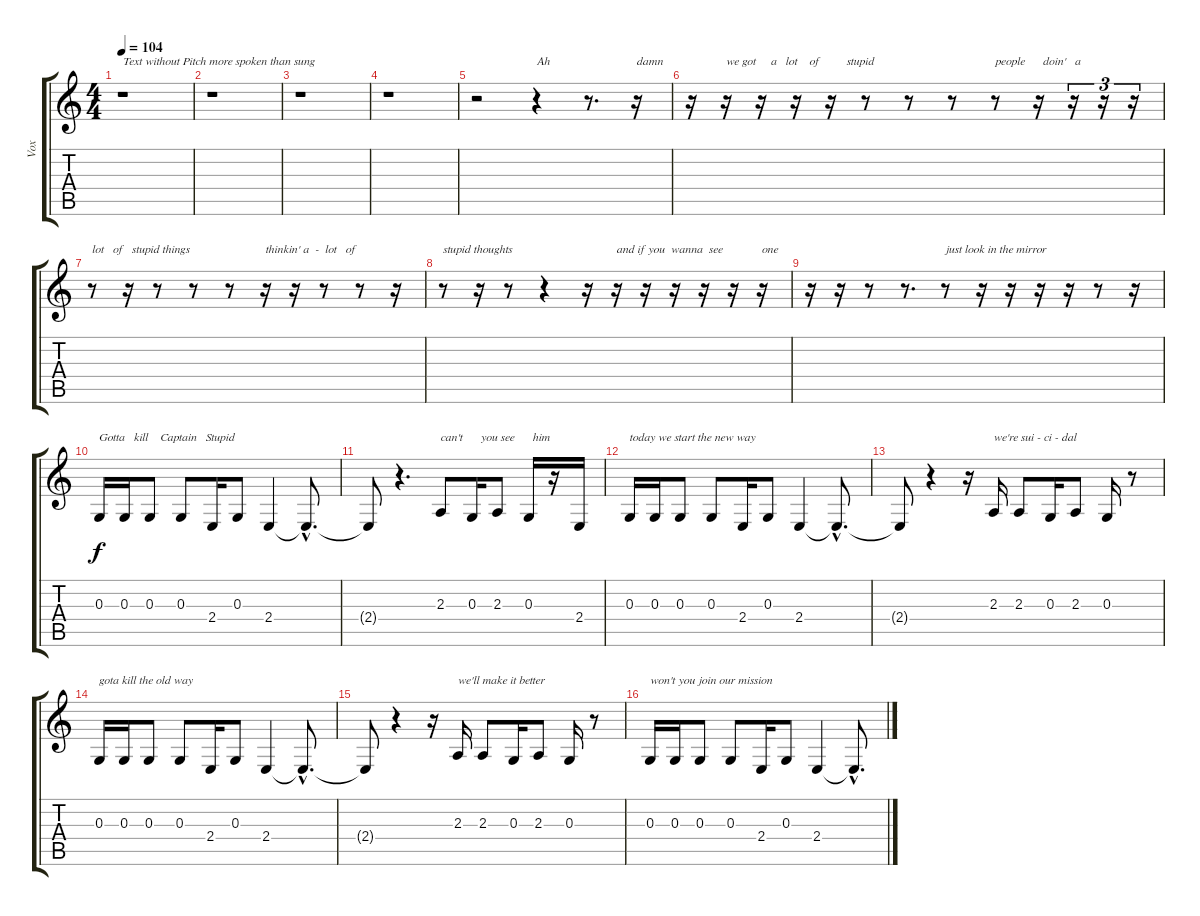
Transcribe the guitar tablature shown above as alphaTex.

\track ("Vox" "Vox") {instrument violin}
\staff {score tabs}
\tuning (E4 B3 G3 D3 A2 E2) {hide}
\ts (4 4)
\tempo 104
\clef g2
\ks c
r.1{txt "Text without Pitch more spoken than sung" dy f instrument violin} |
r.1 |
r.1 |
r.1 |
r.2 r.4{txt "Ah"} r.8{d} r.16{txt "damn"} |
r.16 r.16{txt "we got     a   lot    of         stupid    "} r.16 r.16 r.16 r.8 r.8 r.8 r.8{txt "people      doin'   a"} r.16 r.16{tu (3 2)} r.16{tu (3 2)} r.16{tu (3 2)} |
r.8{txt "lot   of   stupid things"} r.16 r.8 r.8 r.8 r.16{txt "thinkin' a  -  lot   of"} r.16 r.8 r.8 r.16 |
r.8{txt "stupid thoughts"} r.16 r.8 r.4 r.16 r.16{txt "and if you  wanna  see             one"} r.16 r.16 r.16 r.16 r.16 |
r.16 r.16 r.8 r.8{d} r.8{txt "just look in the mirror"} r.16 r.16 r.16 r.16 r.8 r.16 |
0.3.16{txt "Gotta   kill    Captain   Stupid"} 0.3.16 0.3.8 0.3.8 2.4.16 0.3.8 2.4.4 2.4{hac t}.8{d} |
2.4{t}.8 r.4{d} 2.3.8{txt "can't      you see      him"} 0.3.16 2.3.8 0.3.16 r.16 2.4.16 |
0.3.16{txt "today we start the new way"} 0.3.16 0.3.8 0.3.8 2.4.16 0.3.8 2.4.4 2.4{hac t}.8{d} |
2.4{t}.8 r.4 r.16 2.3.16{txt "we're sui - ci - dal"} 2.3.8 0.3.16 2.3.8 0.3.16 r.8 |
0.3.16{txt "gota kill the old way"} 0.3.16 0.3.8 0.3.8 2.4.16 0.3.8 2.4.4 2.4{hac t}.8{d} |
2.4{t}.8 r.4 r.16 2.3.16{txt "we'll make it better"} 2.3.8 0.3.16 2.3.8 0.3.16 r.8 |
0.3.16{txt "won't you join our mission"} 0.3.16 0.3.8 0.3.8 2.4.16 0.3.8 2.4.4 2.4{hac t}.8{d}
